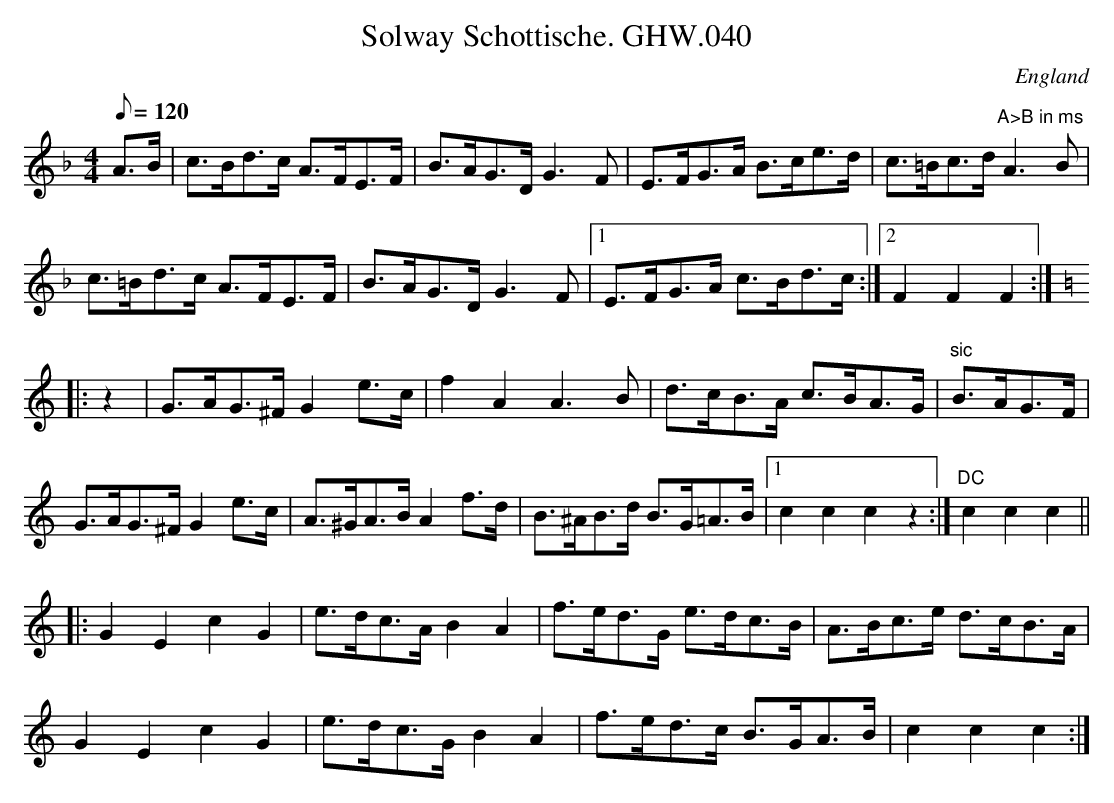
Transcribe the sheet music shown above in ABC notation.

X:1
T:Solway Schottische. GHW.040
M:4/4
L:1/8
Q:120
O:England
K:F
A>B | c>Bd>c A>FE>F | B>AG>D G3 F | E>FG>A B>ce>d | c>=Bc>d "A>B in ms"A3B |
c>=Bd>c A>FE>F | B>AG>D G3 F |1 E>FG>A c>Bd>c :|2 F2F2F2 :|
K:C
|: z2 | G>AG>^F G2 e>c | f2 A2 A3 B | d>cB>A c>BA>G | "sic"B>AG>F |
G>AG>^F G2 e>c | A>^GA>B A2 f>d | B>^AB>d B>G=A>B |1 c2c2c2 z2 :| "DC"2c2c2c2 ||
|: G2E2 c2G2 | e>dc>A B2A2 | f>ed>G e>dc>B | A>Bc>e d>cB>A |
G2E2c2G2 | e>dc>G B2A2 | f>ed>c B>GA>B | c2c2c2 :|
